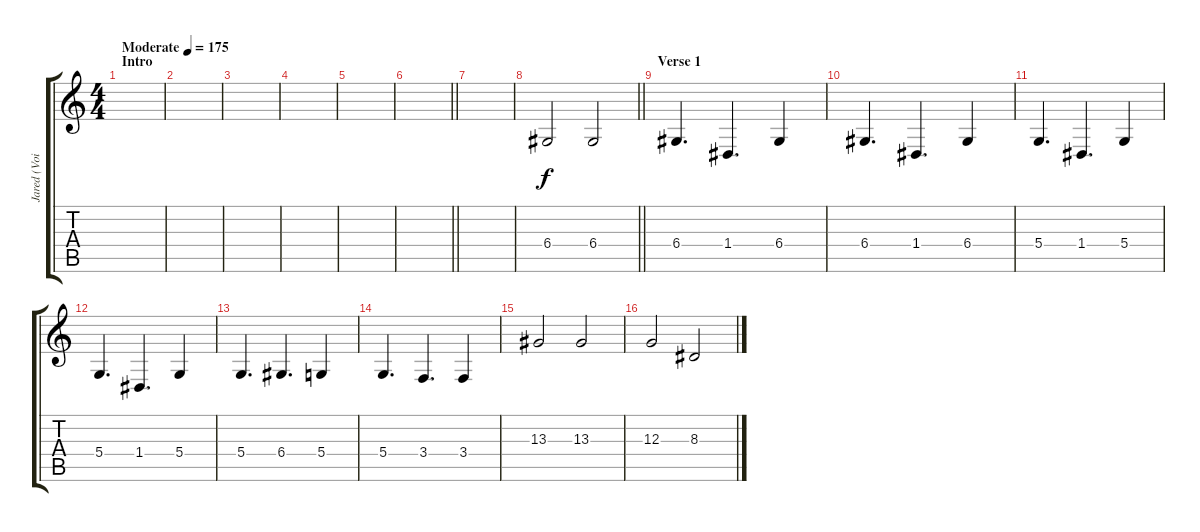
\track ("Jared (Voice)" "Jared (Voi") {instrument stringensemble1}
\staff {score tabs}
\tuning (E4 B3 G3 D3 A2 E2) {hide}
\ts (4 4)
\section ("" "Intro")
\tempo (175 "Moderate")
\clef g2
\ks c
|
|
|
|
|
\barLineRight lightlight
|
|
\barLineRight lightlight
6.4.2 6.4.2 |
\section ("" "Verse 1")
6.4.4{d} 1.4.4{d} 6.4.4 |
6.4.4{d} 1.4.4{d} 6.4.4 |
5.4.4{d} 1.4.4{d} 5.4.4 |
5.4.4{d} 1.4.4{d} 5.4.4 |
5.4.4{d} 6.4.4{d} 5.4.4 |
5.4.4{d} 3.4.4{d} 3.4.4 |
13.3.2 13.3.2 |
12.3.2 8.3.2
